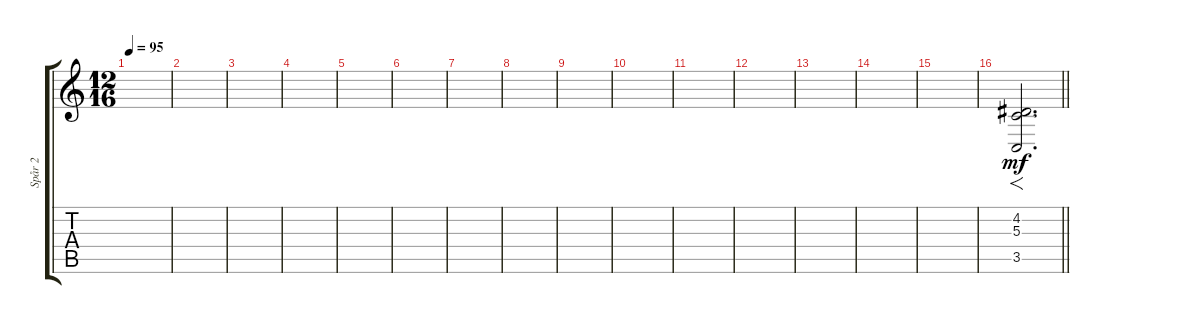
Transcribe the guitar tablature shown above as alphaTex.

\track ("Spår 2" "Spår 2") {instrument vibraphone}
\staff {score tabs}
\tuning (E4 B3 G3 D3 A2 E2) {hide}
\ts (12 16)
\tempo 95
\clef g2
\ks c
|
|
|
|
|
|
|
|
|
|
|
|
|
|
|
\barLineRight lightlight
(4.2 5.3 3.5).2{f d dy mf instrument synthstrings1}
